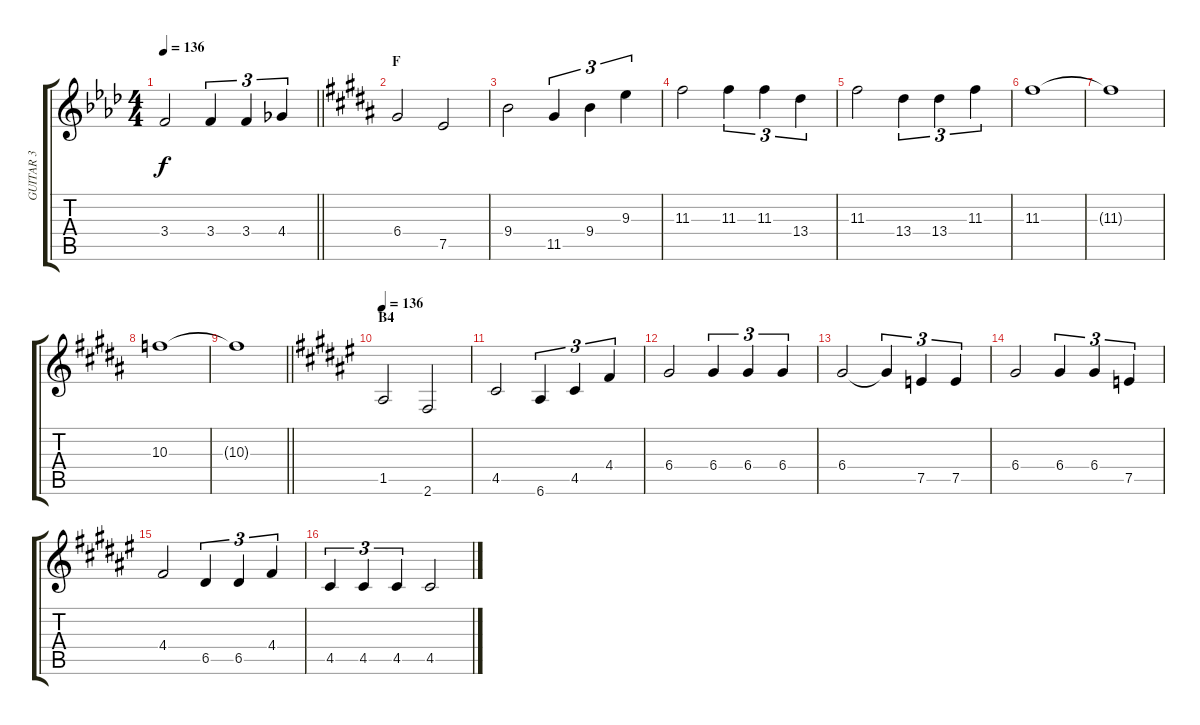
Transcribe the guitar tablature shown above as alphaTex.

\track ("GUITAR 3" "GUITAR 3") {instrument distortionguitar}
\staff {score tabs}
\tuning (E4 B3 G3 D3 A2 E2) {hide}
\ts (4 4)
\tempo 136
\clef g2
\barLineRight lightlight
\ks ab
3.4.2{dy f} 3.4.4{tu (3 2)} 3.4.4{tu (3 2)} 4.4.4{tu (3 2)} |
\section ("" "F")
\ks b
6.4.2 7.5.2 |
9.4.2 11.5.4{tu (3 2)} 9.4.4{tu (3 2)} 9.3.4{tu (3 2)} |
11.3.2 11.3.4{tu (3 2)} 11.3.4{tu (3 2)} 13.4.4{tu (3 2)} |
11.3.2 13.4.4{tu (3 2)} 13.4.4{tu (3 2)} 11.3.4{tu (3 2)} |
11.3.1 |
11.3{t}.1 |
10.3.1 |
\barLineRight lightlight
10.3{t}.1 |
\section ("" "B4")
\tempo 136
\ks f#
1.5.2 2.6.2 |
4.5.2 6.6.4{tu (3 2)} 4.5.4{tu (3 2)} 4.4.4{tu (3 2)} |
6.4.2 6.4.4{tu (3 2)} 6.4.4{tu (3 2)} 6.4.4{tu (3 2)} |
6.4.2 6.4{t}.4{tu (3 2)} 7.5.4{tu (3 2)} 7.5.4{tu (3 2)} |
6.4.2 6.4.4{tu (3 2)} 6.4.4{tu (3 2)} 7.5.4{tu (3 2)} |
4.4.2 6.5.4{tu (3 2)} 6.5.4{tu (3 2)} 4.4.4{tu (3 2)} |
4.5.4{tu (3 2)} 4.5.4{tu (3 2)} 4.5.4{tu (3 2)} 4.5.2
